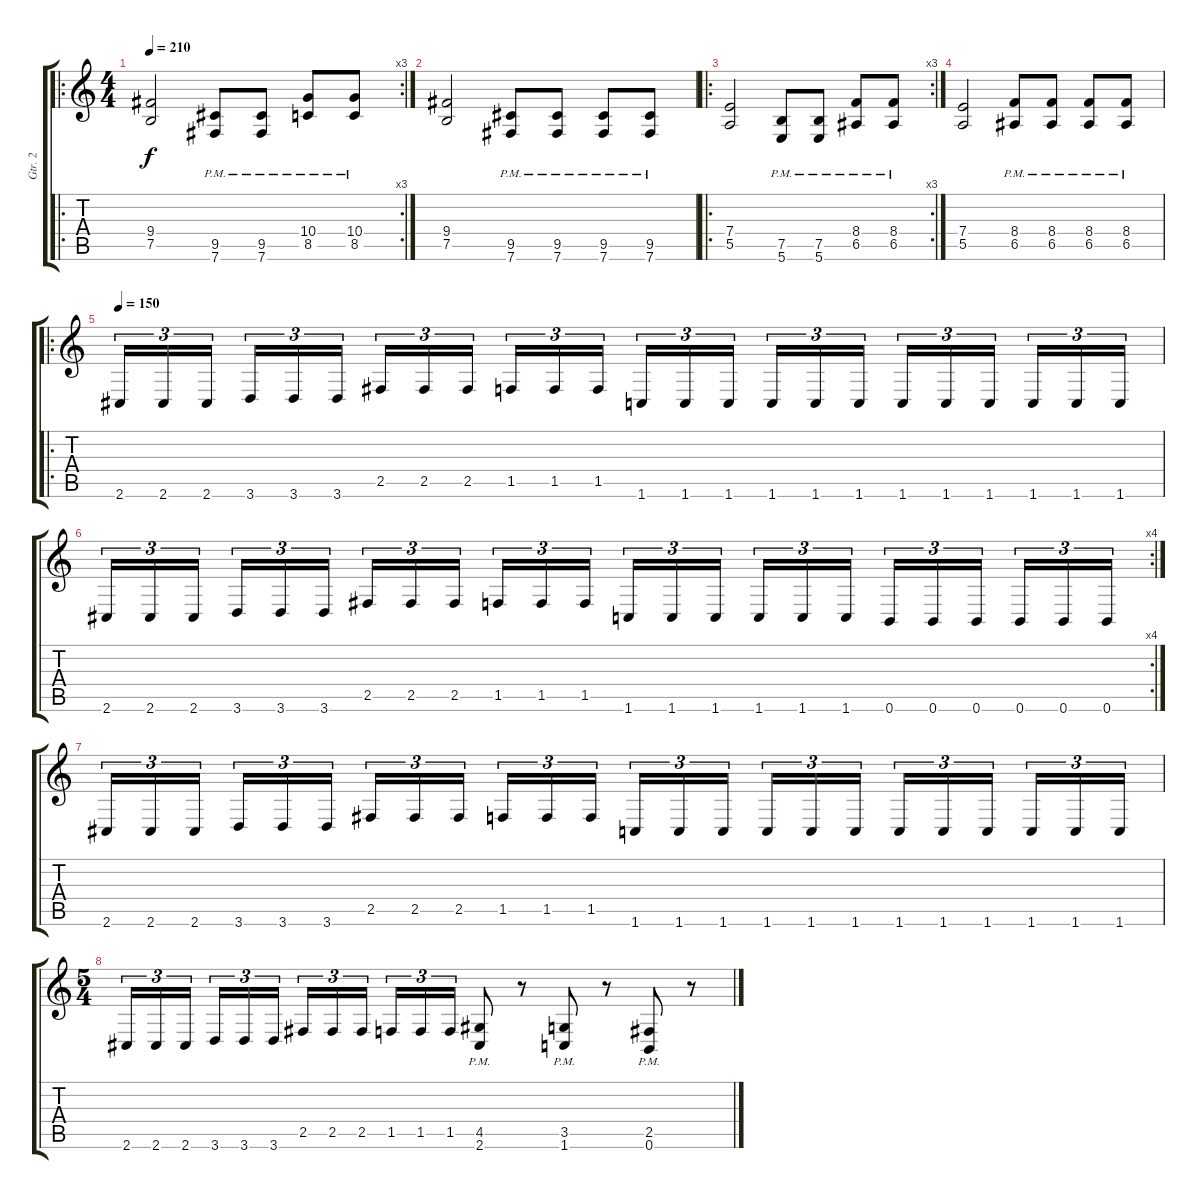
\track ("Gtr. 2" "Gtr. 2") {instrument distortionguitar}
\staff {score tabs}
\tuning (B3 Gb3 D3 A2 E2 B1) {hide}
\ro
\rc 3
\ts (4 4)
\tempo 210
\clef g2
\ks c
(9.4 7.5).2{dy f} (9.5{pm} 7.6{pm}).8 (9.5{pm} 7.6{pm}).8 (10.4{pm} 8.5{pm}).8 (10.4{pm} 8.5{pm}).8 |
(9.4 7.5).2 (9.5{pm} 7.6{pm}).8 (9.5{pm} 7.6{pm}).8 (9.5{pm} 7.6{pm}).8 (9.5{pm} 7.6{pm}).8 |
\ro
\rc 3
(7.4 5.5).2 (7.5{pm} 5.6{pm}).8 (7.5{pm} 5.6{pm}).8 (8.4{pm} 6.5{pm}).8 (8.4{pm} 6.5{pm}).8 |
(7.4 5.5).2 (8.4{pm} 6.5{pm}).8 (8.4{pm} 6.5{pm}).8 (8.4{pm} 6.5{pm}).8 (8.4{pm} 6.5{pm}).8 |
\ro
\tempo 150
2.6.16{tu (3 2)} 2.6.16{tu (3 2)} 2.6.16{tu (3 2) beam splitsecondary} 3.6.16{tu (3 2)} 3.6.16{tu (3 2)} 3.6.16{tu (3 2)} 2.5.16{tu (3 2)} 2.5.16{tu (3 2)} 2.5.16{tu (3 2) beam splitsecondary} 1.5.16{tu (3 2)} 1.5.16{tu (3 2)} 1.5.16{tu (3 2)} 1.6.16{tu (3 2)} 1.6.16{tu (3 2)} 1.6.16{tu (3 2) beam splitsecondary} 1.6.16{tu (3 2)} 1.6.16{tu (3 2)} 1.6.16{tu (3 2)} 1.6.16{tu (3 2)} 1.6.16{tu (3 2)} 1.6.16{tu (3 2) beam splitsecondary} 1.6.16{tu (3 2)} 1.6.16{tu (3 2)} 1.6.16{tu (3 2)} |
\rc 4
2.6.16{tu (3 2)} 2.6.16{tu (3 2)} 2.6.16{tu (3 2) beam splitsecondary} 3.6.16{tu (3 2)} 3.6.16{tu (3 2)} 3.6.16{tu (3 2)} 2.5.16{tu (3 2)} 2.5.16{tu (3 2)} 2.5.16{tu (3 2) beam splitsecondary} 1.5.16{tu (3 2)} 1.5.16{tu (3 2)} 1.5.16{tu (3 2)} 1.6.16{tu (3 2)} 1.6.16{tu (3 2)} 1.6.16{tu (3 2) beam splitsecondary} 1.6.16{tu (3 2)} 1.6.16{tu (3 2)} 1.6.16{tu (3 2)} 0.6.16{tu (3 2)} 0.6.16{tu (3 2)} 0.6.16{tu (3 2) beam splitsecondary} 0.6.16{tu (3 2)} 0.6.16{tu (3 2)} 0.6.16{tu (3 2)} |
2.6.16{tu (3 2)} 2.6.16{tu (3 2)} 2.6.16{tu (3 2) beam splitsecondary} 3.6.16{tu (3 2)} 3.6.16{tu (3 2)} 3.6.16{tu (3 2)} 2.5.16{tu (3 2)} 2.5.16{tu (3 2)} 2.5.16{tu (3 2) beam splitsecondary} 1.5.16{tu (3 2)} 1.5.16{tu (3 2)} 1.5.16{tu (3 2)} 1.6.16{tu (3 2)} 1.6.16{tu (3 2)} 1.6.16{tu (3 2) beam splitsecondary} 1.6.16{tu (3 2)} 1.6.16{tu (3 2)} 1.6.16{tu (3 2)} 1.6.16{tu (3 2)} 1.6.16{tu (3 2)} 1.6.16{tu (3 2) beam splitsecondary} 1.6.16{tu (3 2)} 1.6.16{tu (3 2)} 1.6.16{tu (3 2)} |
\ts (5 4)
2.6.16{tu (3 2)} 2.6.16{tu (3 2)} 2.6.16{tu (3 2) beam splitsecondary} 3.6.16{tu (3 2)} 3.6.16{tu (3 2)} 3.6.16{tu (3 2)} 2.5.16{tu (3 2)} 2.5.16{tu (3 2)} 2.5.16{tu (3 2) beam splitsecondary} 1.5.16{tu (3 2)} 1.5.16{tu (3 2)} 1.5.16{tu (3 2)} (4.5{pm} 2.6{pm}).8 r.8 (3.5{pm} 1.6{pm}).8 r.8 (2.5{pm} 0.6{pm}).8 r.8
